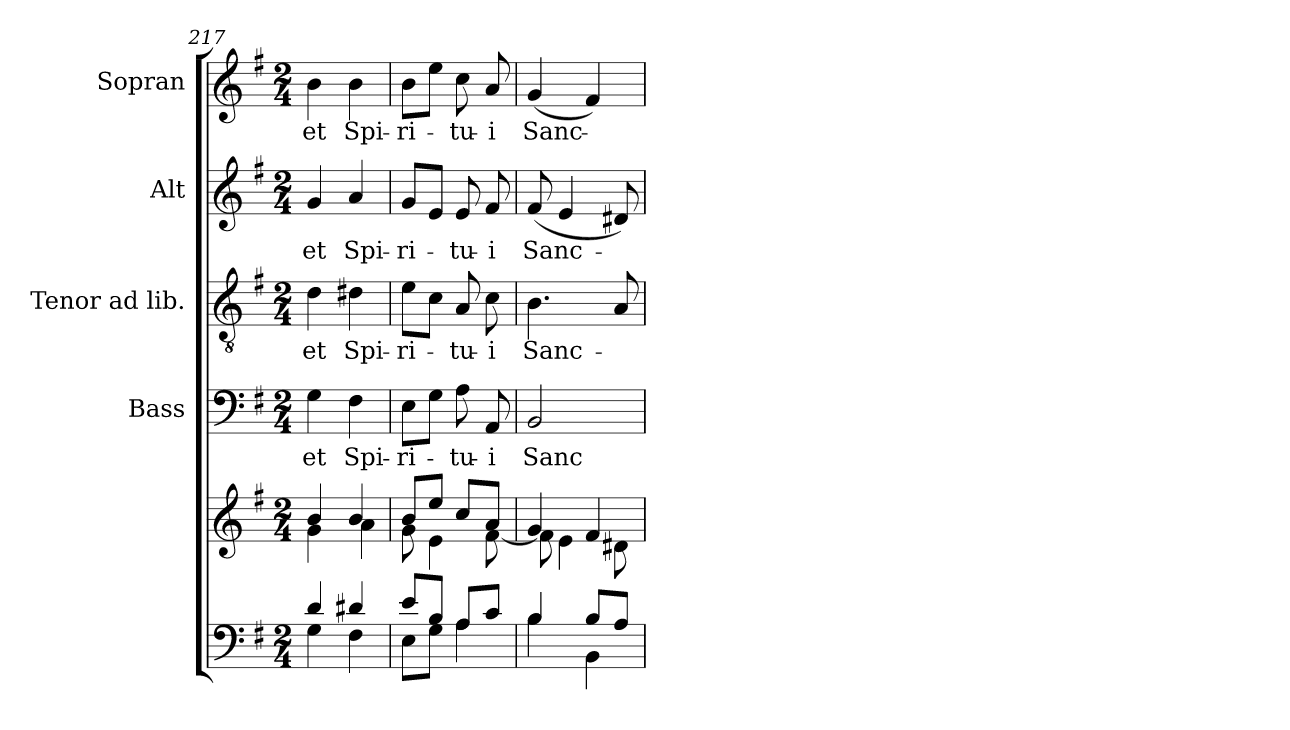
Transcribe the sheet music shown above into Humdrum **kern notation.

**kern	**kern	**kern	**text	**kern	**text	**kern	**text	**kern	**text
*part5	*part5	*part4	*part4	*part3	*part3	*part2	*part2	*part1	*part1
*staff6	*staff5	*staff4	*staff4	*staff3	*staff3	*staff2	*staff2	*staff1	*staff1
*	*	*I"Bass	*	*I"Tenor ad lib.	*	*I"Alt	*	*I"Sopran	*
*	*	*I'B.	*	*I'T.	*	*I'A.	*	*I'S.	*
*clefF4	*clefG2	*clefF4	*	*clefGv2	*	*clefG2	*	*clefG2	*
*k[f#]	*k[f#]	*k[f#]	*	*k[f#]	*	*k[f#]	*	*k[f#]	*
*G:	*G:	*G:	*	*G:	*	*G:	*	*G:	*
*M2/4	*M2/4	*M2/4	*	*M2/4	*	*M2/4	*	*M2/4	*
=217	=217	=217	=217	=217	=217	=217	=217	=217	=217
*^	*^	*	*	*	*	*	*	*	*
!	!	!	!	!	!LO:LY:b	!	!LO:LY:b	!	!LO:LY:b	!	!LO:LY:b
4d/	4G\	4b/	4g\	4G\	et	4d\	et	4g/	et	4b\	et
!	!	!	!	!	!LO:LY:b	!	!LO:LY:b	!	!LO:LY:b	!	!LO:LY:b
4d#X/	4F#\	4b/	4a\	4F#\	Spi-	4d#X\	Spi-	4a/	Spi-	4b\	Spi-
=218	=218	=218	=218	=218	=218	=218	=218	=218	=218	=218	=218
!	!	!	!	!	!LO:LY:b	!	!LO:LY:b	!	!LO:LY:b	!	!LO:LY:b
8e/L	8E\L	8b/L	8g\	8E\L	-ri-	8e\L	-ri-	8g/L	-ri-	8b\L	-ri-
8B/J	8G\J	8ee/J	4e\	8G\J	.	8c\J	.	8e/J	.	8ee\J	.
!	!	!	!	!	!LO:LY:b	!	!LO:LY:b	!	!LO:LY:b	!	!LO:LY:b
8A/L	4A\	8cc/L	.	8A\	-tu-	8A/	-tu-	8e/	-tu-	8cc\	-tu-
!	!	!	!	!	!LO:LY:b	!	!LO:LY:b	!	!LO:LY:b	!	!LO:LY:b
8c/J	.	8a/J	[<8f#\	8AA/	-i	8c\	-i	8f#/	-i	8a/	-i
=219	=219	=219	=219	=219	=219	=219	=219	=219	=219	=219	=219
!	!	!	!	!	!LO:LY:b	!	!LO:LY:b	!	!LO:LY:b	!	!LO:LY:b
4B/	4B\	4g/	8f#\]	2BB/	Sanc-	4.B\	Sanc-	(<8f#/	Sanc-	(<4g/	Sanc-
.	.	.	4e\	.	.	.	.	4e/	.	.	.
8B/L	4BB\	4f#/	.	.	.	.	.	.	.	4f#/)	.
8A/J	.	.	8d#X\	.	.	8A/	.	8d#X/)	.	.	.
*v	*v	*	*	*	*	*	*	*	*	*	*
*	*v	*v	*	*	*	*	*	*	*	*
=	=	=	=	=	=	=	=	=	=
*-	*-	*-	*-	*-	*-	*-	*-	*-	*-
